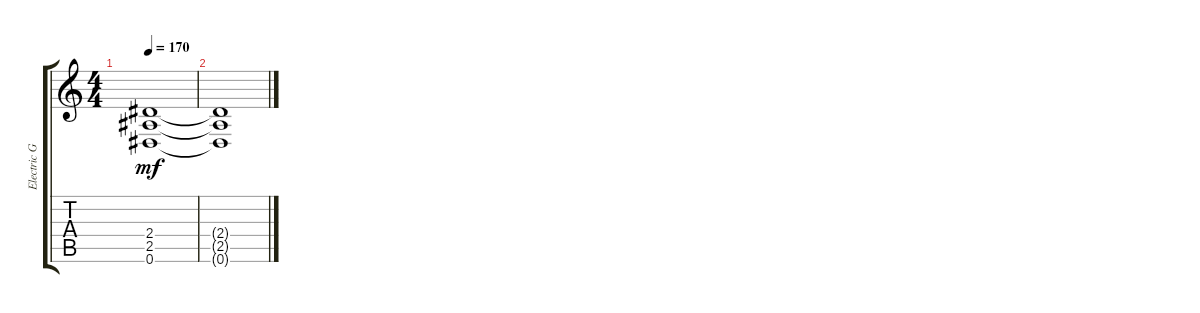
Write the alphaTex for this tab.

\track ("Electric Guitar" "Electric G") {instrument overdrivenguitar}
\staff {score tabs}
\tuning (Eb4 Bb3 Gb3 Db3 Ab2 Eb2) {hide}
\ts (4 4)
\tempo 170
\clef g2
\ks c
(2.4{t} 2.5{t} 0.6{t}).1{dy mf} |
(2.4{t} 2.5{t} 0.6{t}).1
